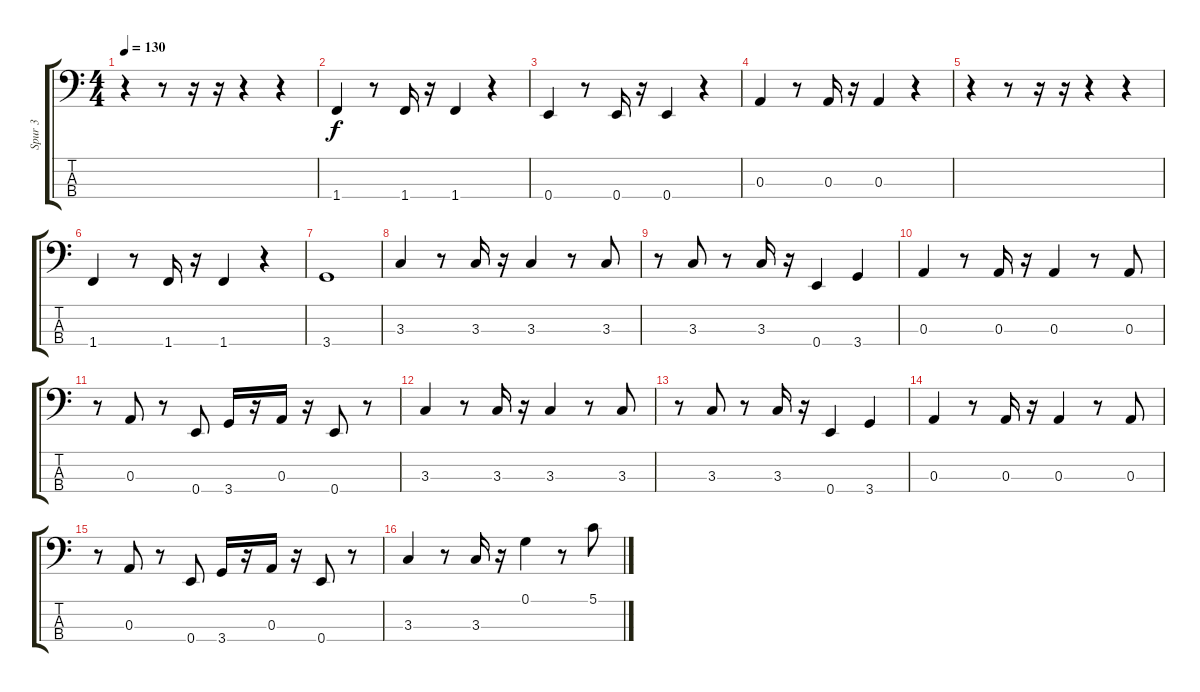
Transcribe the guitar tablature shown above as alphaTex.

\track ("Spur 3" "Spur 3") {instrument fretlessbass}
\staff {score tabs}
\tuning (G2 D2 A1 E1) {hide}
\ts (4 4)
\tempo 130
\clef f4
\ks c
r.4{dy f} r.8 r.16 r.16 r.4 r.4 |
1.4.4 r.8 1.4.16 r.16 1.4.4 r.4 |
0.4.4 r.8 0.4.16 r.16 0.4.4 r.4 |
0.3.4 r.8 0.3.16 r.16 0.3.4 r.4 |
r.4 r.8 r.16 r.16 r.4 r.4 |
1.4.4 r.8 1.4.16 r.16 1.4.4 r.4 |
3.4.1 |
3.3.4 r.8 3.3.16 r.16 3.3.4 r.8 3.3.8 |
r.8 3.3.8 r.8 3.3.16 r.16 0.4.4 3.4.4 |
0.3.4 r.8 0.3.16 r.16 0.3.4 r.8 0.3.8 |
r.8 0.3.8 r.8 0.4.8 3.4.16 r.16 0.3.16 r.16 0.4.8 r.8 |
3.3.4 r.8 3.3.16 r.16 3.3.4 r.8 3.3.8 |
r.8 3.3.8 r.8 3.3.16 r.16 0.4.4 3.4.4 |
0.3.4 r.8 0.3.16 r.16 0.3.4 r.8 0.3.8 |
r.8 0.3.8 r.8 0.4.8 3.4.16 r.16 0.3.16 r.16 0.4.8 r.8 |
3.3.4 r.8 3.3.16 r.16 0.1.4 r.8 5.1.8
